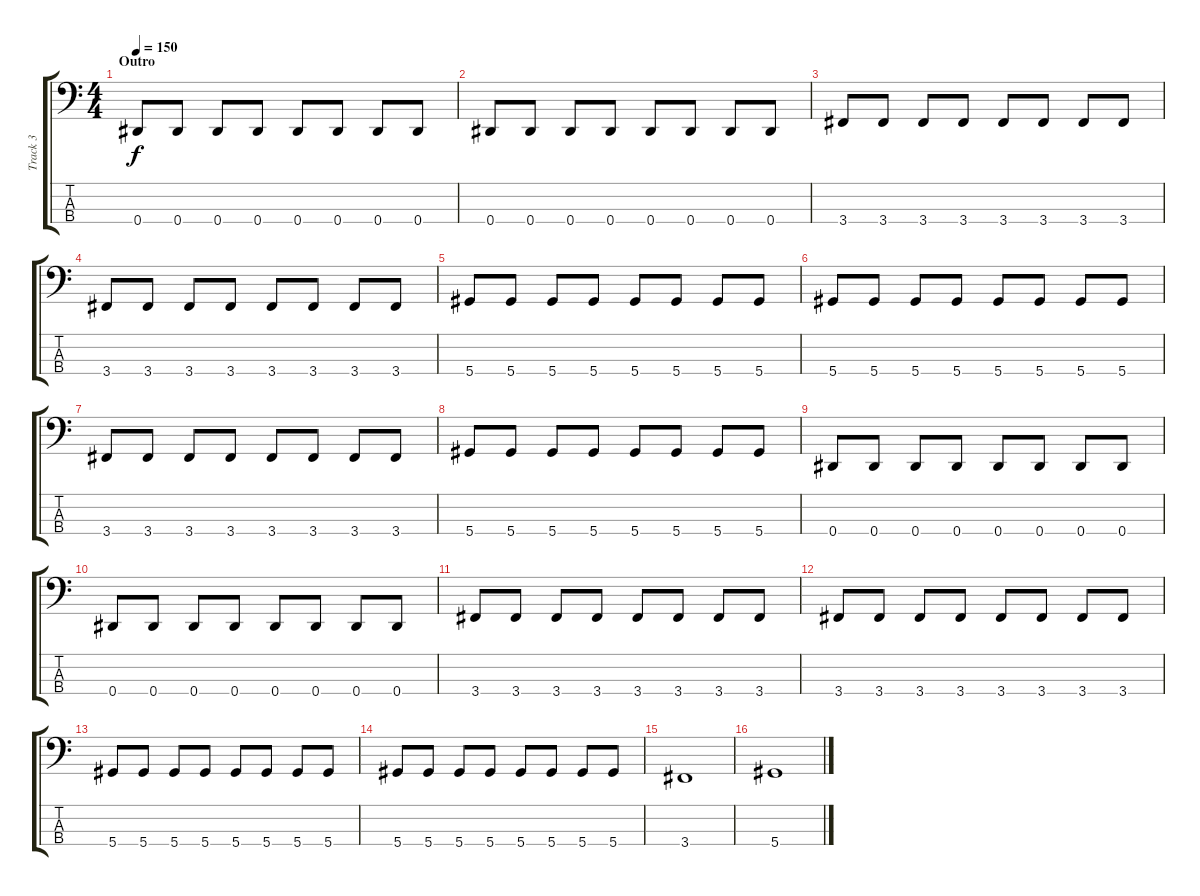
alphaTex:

\track ("Track 3" "Track 3") {instrument electricbassfinger}
\staff {score tabs}
\tuning (Gb2 Db2 Ab1 Eb1) {hide}
\ts (4 4)
\section ("" "Outro")
\tempo 150
\clef f4
\ks c
0.4.8{dy f} 0.4.8 0.4.8 0.4.8 0.4.8 0.4.8 0.4.8 0.4.8 |
0.4.8 0.4.8 0.4.8 0.4.8 0.4.8 0.4.8 0.4.8 0.4.8 |
3.4.8 3.4.8 3.4.8 3.4.8 3.4.8 3.4.8 3.4.8 3.4.8 |
3.4.8 3.4.8 3.4.8 3.4.8 3.4.8 3.4.8 3.4.8 3.4.8 |
5.4.8 5.4.8 5.4.8 5.4.8 5.4.8 5.4.8 5.4.8 5.4.8 |
5.4.8 5.4.8 5.4.8 5.4.8 5.4.8 5.4.8 5.4.8 5.4.8 |
3.4.8 3.4.8 3.4.8 3.4.8 3.4.8 3.4.8 3.4.8 3.4.8 |
5.4.8 5.4.8 5.4.8 5.4.8 5.4.8 5.4.8 5.4.8 5.4.8 |
0.4.8 0.4.8 0.4.8 0.4.8 0.4.8 0.4.8 0.4.8 0.4.8 |
0.4.8 0.4.8 0.4.8 0.4.8 0.4.8 0.4.8 0.4.8 0.4.8 |
3.4.8 3.4.8 3.4.8 3.4.8 3.4.8 3.4.8 3.4.8 3.4.8 |
3.4.8 3.4.8 3.4.8 3.4.8 3.4.8 3.4.8 3.4.8 3.4.8 |
5.4.8 5.4.8 5.4.8 5.4.8 5.4.8 5.4.8 5.4.8 5.4.8 |
5.4.8 5.4.8 5.4.8 5.4.8 5.4.8 5.4.8 5.4.8 5.4.8 |
3.4.1 |
5.4.1
